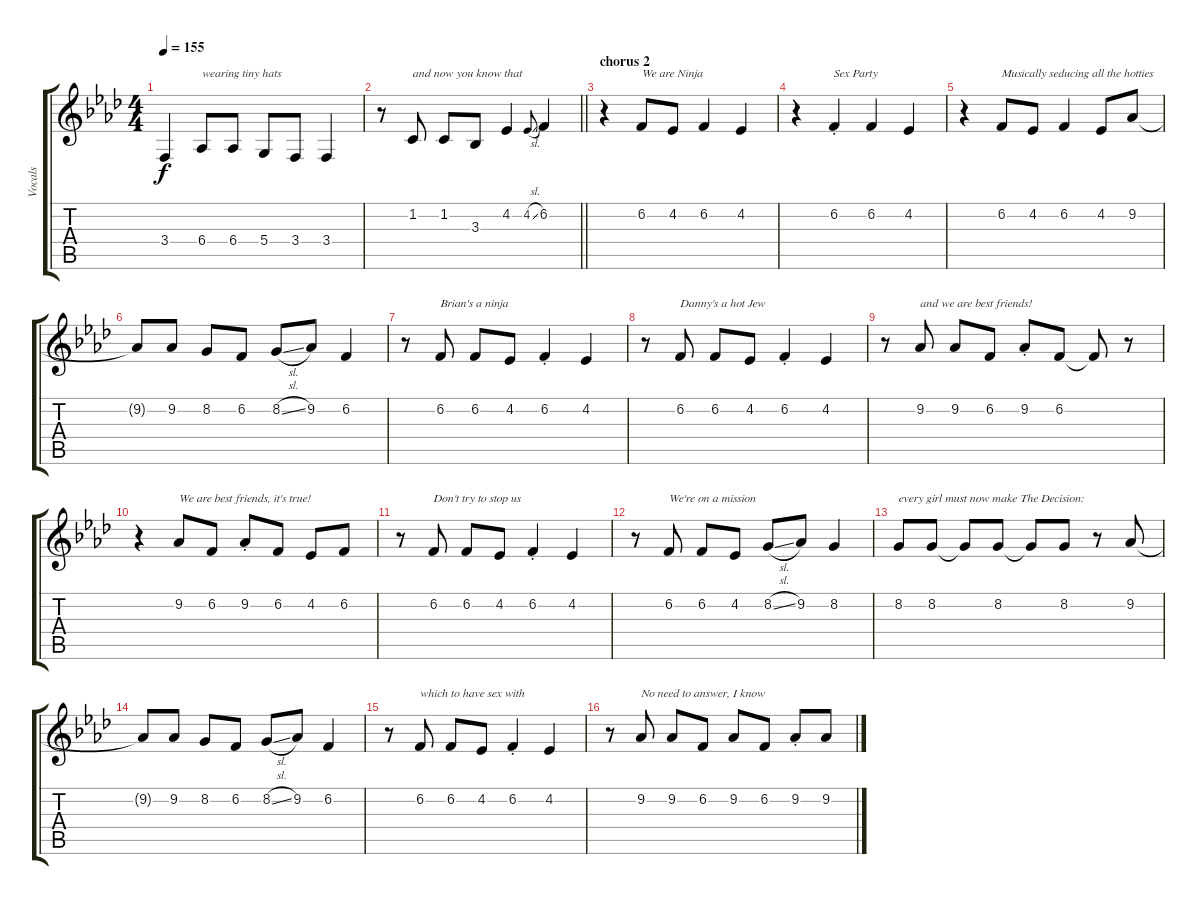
\track ("Vocals" "Vocals") {instrument clarinet}
\staff {score tabs}
\tuning (E4 B3 G3 D3 A2 E2) {hide}
\ts (4 4)
\tempo 155
\clef g2
\ks fminor
3.4.4{dy f} 6.4.8{txt "wearing tiny hats"} 6.4.8 5.4.8 3.4.8 3.4.4 |
\barLineRight lightlight
r.8 1.2.8{txt "and now you know that"} 1.2.8 3.3.8 4.2.4 4.2{sl}.8{gr onbeat} 6.2.4 |
\section ("" "chorus 2")
r.4 6.2.8{txt "We are Ninja"} 4.2.8 6.2.4 4.2.4 |
r.4 6.2{st}.4{txt "Sex Party"} 6.2.4 4.2.4 |
r.4 6.2.8{txt "Musically seducing all the hotties"} 4.2.8 6.2.4 4.2.8 9.2.8 |
9.2{t}.8 9.2.8 8.2.8 6.2.8 8.2{sl}.8 9.2.8 6.2.4 |
r.8 6.2.8{txt "Brian's a ninja"} 6.2.8 4.2.8 6.2{st}.4 4.2.4 |
r.8 6.2.8{txt "Danny's a hot Jew"} 6.2.8 4.2.8 6.2{st}.4 4.2.4 |
r.8 9.2.8{txt "and we are best friends!"} 9.2.8 6.2.8 9.2{st}.8 6.2.8 6.2{t}.8 r.8 |
r.4 9.2.8{txt "We are best friends, it's true!"} 6.2.8 9.2{st}.8 6.2.8 4.2.8 6.2.8 |
r.8 6.2.8{txt "Don't try to stop us"} 6.2.8 4.2.8 6.2{st}.4 4.2.4 |
r.8 6.2.8{txt "We're on a mission"} 6.2.8 4.2.8 8.2{sl}.8 9.2.8 8.2.4 |
8.2.8{txt "every girl must now make The Decision:"} 8.2.8 8.2{t}.8 8.2.8 8.2{t}.8 8.2.8 r.8 9.2.8 |
9.2{t}.8 9.2.8 8.2.8 6.2.8 8.2{sl}.8 9.2.8 6.2.4 |
r.8 6.2.8{txt "which to have sex with"} 6.2.8 4.2.8 6.2{st}.4 4.2.4 |
r.8 9.2.8{txt "No need to answer, I know"} 9.2.8 6.2.8 9.2.8 6.2.8 9.2{st}.8 9.2{sl}.8
